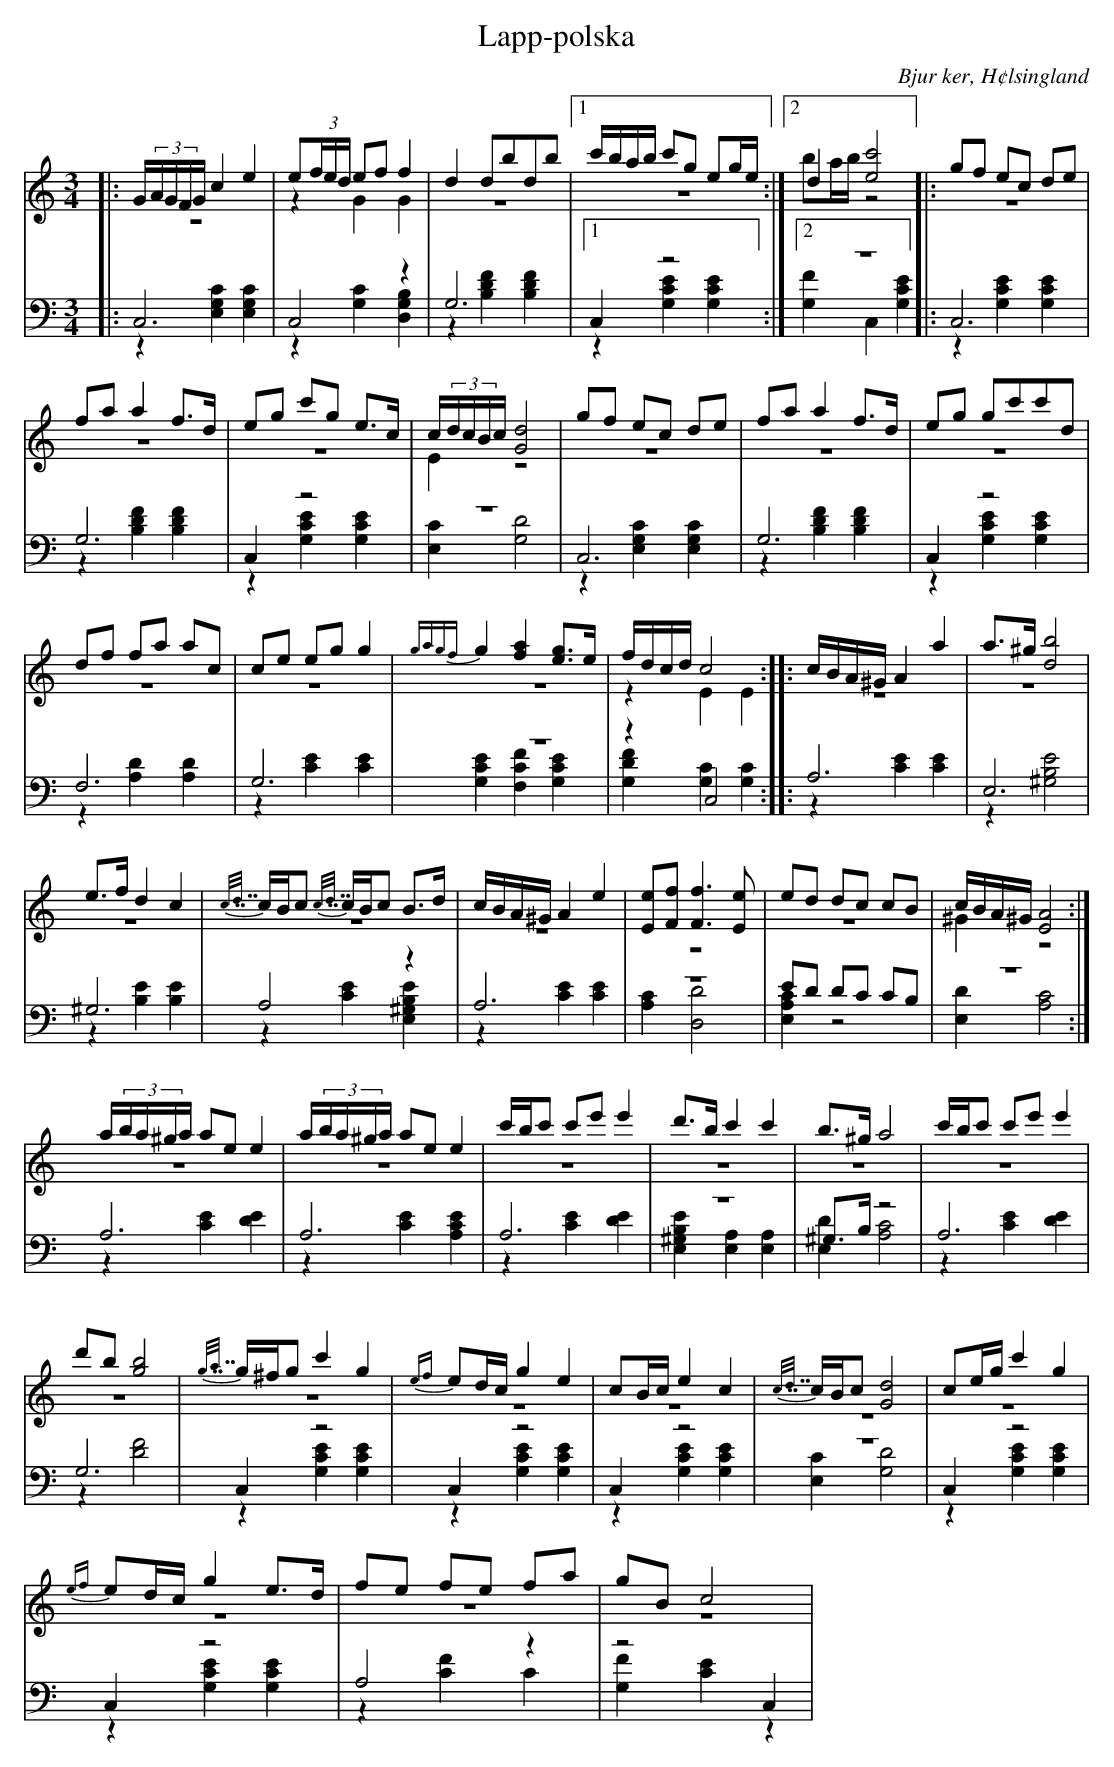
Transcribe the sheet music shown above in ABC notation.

X:1
T: Lapp-polska
O: Bjur ker, H¢lsingland
M: 3/4
L: 1/8
K: C
V:1
V:2 merge
V:3
V:4 merge
V:1
|:G/(3A/G/F/G/ c2 e2|e(3f/e/d/ ef f2|d2 dbdb|1 c'/b/a/b/ c'g eg/e/:|2 d2 [e4c'4]|:gf ec de|
fa a2 f>d|eg c'g e>c|c/(3d/c/B/c/ [G4d4]|gf ec de|fa a2 f>d|eg gc'c'd|
df fa ac|ce eg g2|{g8/5a8/5g8/5f8/5}g2 [f2a2] [eg]>e|f/d/c/d/  c4::c/B/A/^G/ A2 a2|a>^g [d4b4]|
e>f d2 c2|{c7/8d7/8}c/B/c {c7/8d7/8}c/B/c B>d|c/B/A/^G/ A2 e2|[Ee][Ff] [F3f3] [Ee] |ed dc cB|c/B/A/^G/ [E4A4]:|
a/(3b/a/^g/a/ ae e2|a/(3b/a/^g/a/ ae e2|c'/b/c' c'e' e'2  |d'>b c'2 c'2|b>^g a4|c'/b/c' c'e' e'2|
d'b [g4b4]|{g7/8a7/8}g/^f/g c'2 g2|{ef}ed/c/ g2 e2|cB/c/ e2 c2|{c7/8d7/8}c/B/c [G4d4]|ce/g/ c'2 g2|
{ef}ed/c/ g2 e>d|fe fe fa|gB c4|
V:2
|:z6|z2 G2 G2|z6|1 z6:|2 ba/b/ z4|:z6|
z6|z6|E2 z4|z6|z6|z6|
z6|z6|z6|z2 E2 E2:||:z6|z6|
z6|z6|z6|z6|z6|^G2 z4:|
|z6|z6|z6|z6|z6|z6|
z6|z6|z6|z6|z6|z6|
z6|z6|z6|
V:3  clef=bass
|:C,6|C,4 z2|G,6|1 C,2 z4:|2 z6|:C,6|
G,6|C,2 z4|z6|C,6|G,6|C,2 z4|
F,6|G,6|z6|z2 C,4::A,6|E,6|
^G,6|A,4 z2|A,6|z6|ED DC CB,|z6:|
A,6|A,6|A,6|z6|^G,>B, z4|A,6|
G,6|C,2 z4|C,2 z4|C,2 z4|z6|C,2 z4|
C,2 z4|A,4 z2|z4 C,2|
V:4  clef=bass
|:z2 [E,2G,2C2] [E,2G,2C2]|z2 [G,2C2] [D,2G,2B,2]|z2 [B,2D2F2] [B,2D2F2]|1 z2 [G,2C2E2] [G,2C2E2]:|2 [G,2F2] C,2 [G,2C2E2]|:z2 [G,2C2E2] [G,2C2E2]|z2 [B,2D2F2] [B,2D2F2]|z2 [G,2C2E2] [G,2C2E2]|[E,2C2] [G,4D4]|z2 [E,2G,2C2] [E,2G,2C2]|z2 [B,2D2F2] [B,2D2F2]| z2 [G,2C2E2] [G,2C2E2]|
z2 [A,2D2] [A,2D2]|z2 [C2E2] [C2E2]|[G,2C2E2] [F,2C2F2] [G,2C2E2] |[G,2D2F2] [G,2C2] [G,2C2]::z2 [C2E2] [C2E2]|z2 [^G,4B,4E4]|
z2 [B,2E2] [B,2E2]|z2 [C2E2] [E,2^G,2B,2E2]|z2 [C2E2] [C2E2]|[A,2C2] [D,4D4]|[E,2A,2C2] z4|[E,2D2] [A,4C4]:|
z2 [C2E2] [D2E2]|z2 [C2E2] [A,2C2E2]|z2 [C2E2] [D2E2]|[E,2^G,2B,2E2] [A,2E,2] [A,2E,2]|[E,2D2] [A,4C4]|z2 [C2E2] [D2E2]|
z2 [D4F4]|z2 [G,2C2E2] [G,2C2E2]|z2 [G,2C2E2] [G,2C2E2]|z2 [G,2C2E2] [G,2C2E2]|[E,2C2] [G,4D4]|z2 [G,2C2E2] [G,2C2E2]|
z2 [G,2C2E2] [G,2C2E2]|z2 [C2F2] C2|[G,2F2] [C2E2] z2|
